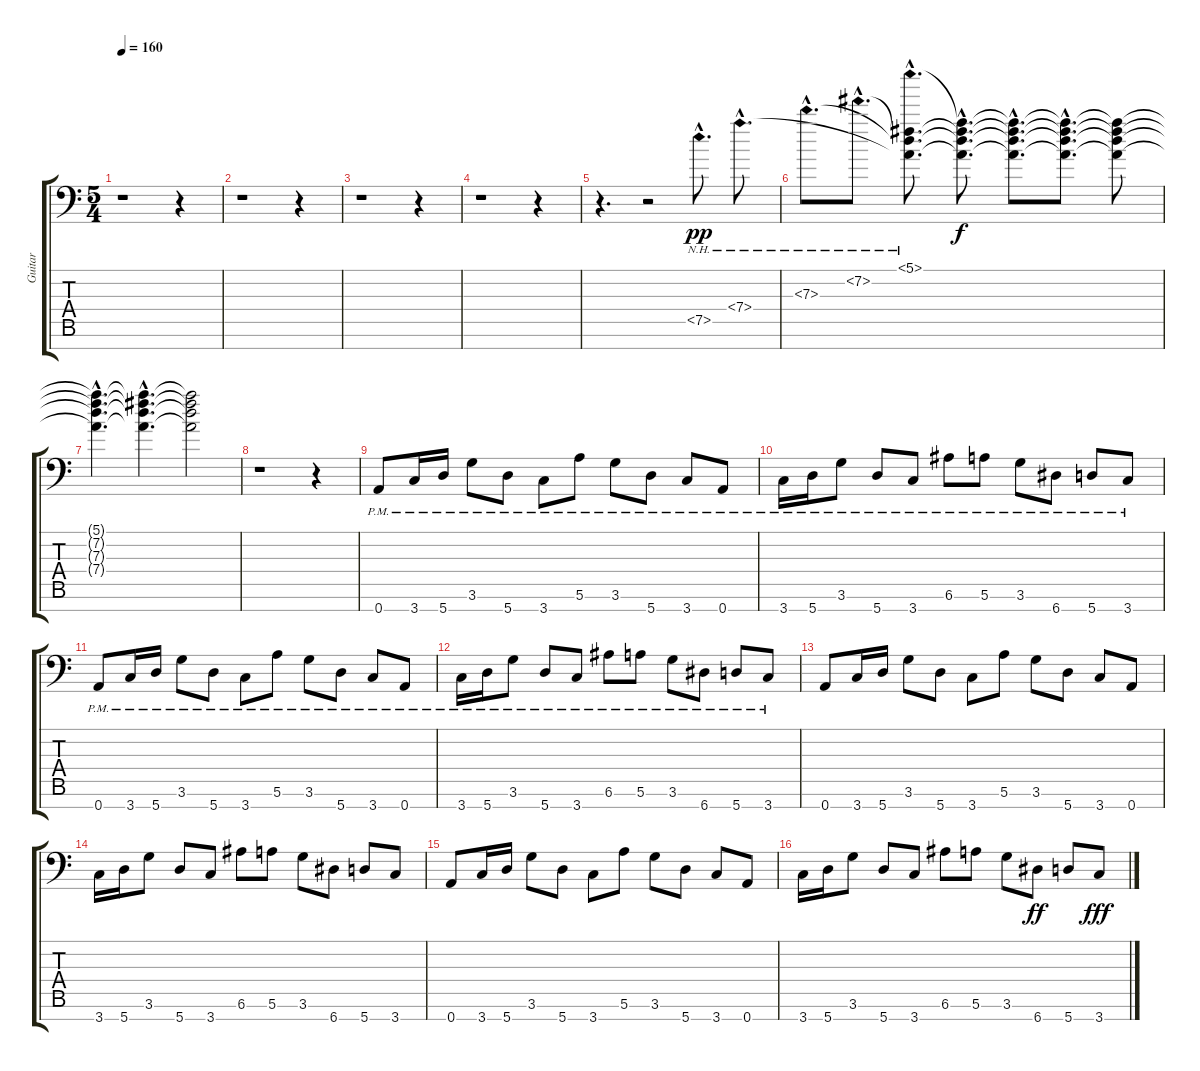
\track ("Guitar" "Guitar") {instrument distortionguitar}
\staff {score tabs}
\tuning (E4 B3 G3 D3 A2 E2 A1) {hide}
\ts (5 4)
\tempo 160
\clef f4
\ks c
r.1{dy pp instrument distortionguitar} r.4 |
r.1 r.4 |
r.1 r.4 |
r.1 r.4 |
r.4{d} r.2 7.5{nh hac}.8{d} 7.4{nh hac}.8{d} |
7.3{nh hac}.8{d} 7.2{nh hac}.8{d} (5.1{nh hac} 7.2{hac t} 7.3{hac t} 7.4{hac t}).8{d volume 1} (5.1{hac t} 7.2{hac t} 7.3{hac t} 7.4{hac t}).8{d dy f} (5.1{hac t} 7.2{hac t} 7.3{hac t} 7.4{hac t}).8{d} (5.1{hac t} 7.2{hac t} 7.3{hac t} 7.4{hac t}).8{d} (5.1{t} 7.2{t} 7.3{t} 7.4{t}).8 |
(5.1{hac t} 7.2{hac t} 7.3{hac t} 7.4{hac t}).4{d} (5.1{hac t} 7.2{hac t} 7.3{hac t} 7.4{hac t}).4{d} (5.1{t} 7.2{t} 7.3{t} 7.4{t}).2 |
r.1 r.4 |
0.7{pm}.8{volume 10} 3.7{pm}.16 5.7{pm}.16 3.6{pm}.8 5.7{pm}.8 3.7{pm}.8 5.6{pm}.8 3.6{pm}.8 5.7{pm}.8 3.7{pm}.8 0.7{pm}.8 |
3.7{pm}.16 5.7{pm}.16 3.6{pm}.8 5.7{pm}.8 3.7{pm}.8 6.6{pm}.8 5.6{pm}.8 3.6{pm}.8 6.7{pm}.8 5.7{pm}.8 3.7{pm}.8 |
0.7{pm}.8{volume 10} 3.7{pm}.16 5.7{pm}.16 3.6{pm}.8 5.7{pm}.8 3.7{pm}.8 5.6{pm}.8 3.6{pm}.8 5.7{pm}.8 3.7{pm}.8 0.7{pm}.8 |
3.7{pm}.16 5.7{pm}.16 3.6{pm}.8 5.7{pm}.8 3.7{pm}.8 6.6{pm}.8 5.6{pm}.8 3.6{pm}.8 6.7{pm}.8 5.7{pm}.8 3.7{pm}.8 |
0.7.8{volume 12} 3.7.16 5.7.16 3.6.8 5.7.8 3.7.8 5.6.8 3.6.8 5.7.8 3.7.8 0.7.8 |
3.7.16 5.7.16 3.6.8 5.7.8 3.7.8 6.6.8 5.6.8 3.6.8 6.7.8 5.7.8 3.7.8 |
0.7.8 3.7.16 5.7.16 3.6.8 5.7.8 3.7.8 5.6.8 3.6.8 5.7.8 3.7.8 0.7.8 |
3.7.16 5.7.16 3.6.8 5.7.8 3.7.8 6.6.8 5.6.8 3.6.8 6.7.8{dy ff} 5.7.8 3.7.8{dy fff}
